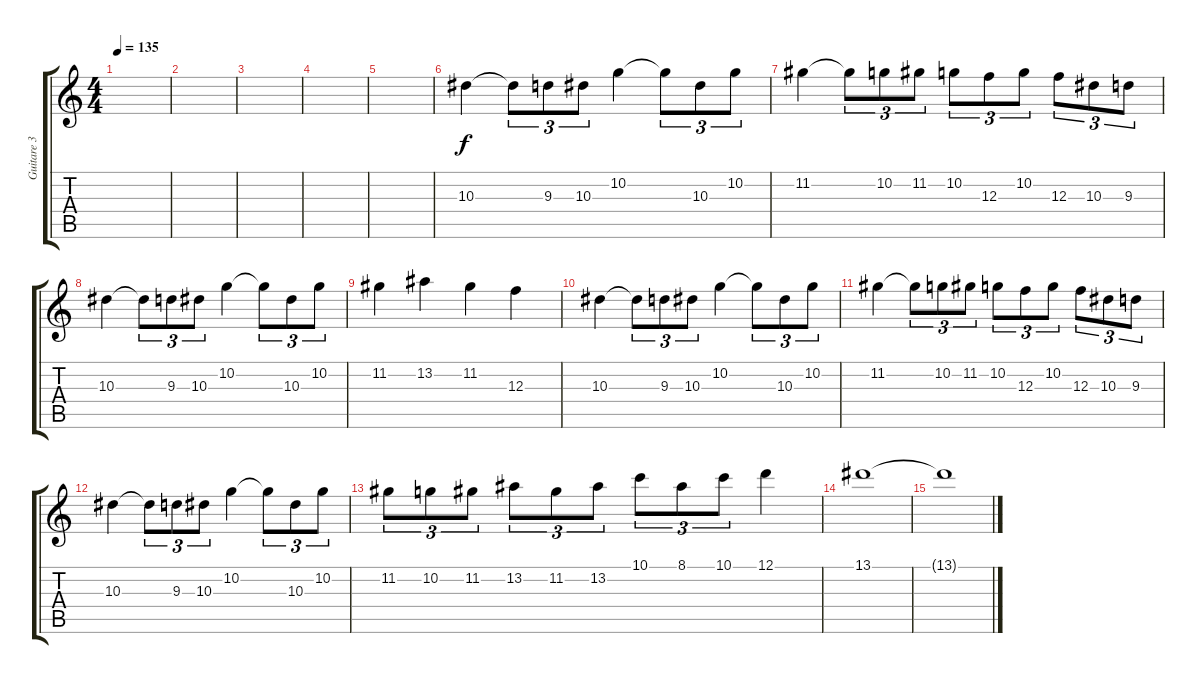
\track ("Guitare 3" "Guitare 3") {instrument distortionguitar}
\staff {score tabs}
\tuning (D4 A3 F3 C3 G2 D2) {hide}
\ts (4 4)
\tempo 135
\clef g2
\ks c
|
|
|
|
|
10.3.4 10.3{t}.8{tu (3 2)} 9.3.8{tu (3 2)} 10.3.8{tu (3 2)} 10.2.4 10.2{t}.8{tu (3 2)} 10.3.8{tu (3 2)} 10.2.8{tu (3 2)} |
11.2.4 11.2{t}.8{tu (3 2)} 10.2.8{tu (3 2)} 11.2.8{tu (3 2)} 10.2.8{tu (3 2)} 12.3.8{tu (3 2)} 10.2.8{tu (3 2)} 12.3.8{tu (3 2)} 10.3.8{tu (3 2)} 9.3.8{tu (3 2)} |
10.3.4 10.3{t}.8{tu (3 2)} 9.3.8{tu (3 2)} 10.3.8{tu (3 2)} 10.2.4 10.2{t}.8{tu (3 2)} 10.3.8{tu (3 2)} 10.2.8{tu (3 2)} |
11.2.4 13.2.4 11.2.4 12.3.4 |
10.3.4 10.3{t}.8{tu (3 2)} 9.3.8{tu (3 2)} 10.3.8{tu (3 2)} 10.2.4 10.2{t}.8{tu (3 2)} 10.3.8{tu (3 2)} 10.2.8{tu (3 2)} |
11.2.4 11.2{t}.8{tu (3 2)} 10.2.8{tu (3 2)} 11.2.8{tu (3 2)} 10.2.8{tu (3 2)} 12.3.8{tu (3 2)} 10.2.8{tu (3 2)} 12.3.8{tu (3 2)} 10.3.8{tu (3 2)} 9.3.8{tu (3 2)} |
10.3.4 10.3{t}.8{tu (3 2)} 9.3.8{tu (3 2)} 10.3.8{tu (3 2)} 10.2.4 10.2{t}.8{tu (3 2)} 10.3.8{tu (3 2)} 10.2.8{tu (3 2)} |
11.2.8{tu (3 2)} 10.2.8{tu (3 2)} 11.2.8{tu (3 2)} 13.2.8{tu (3 2)} 11.2.8{tu (3 2)} 13.2.8{tu (3 2)} 10.1.8{tu (3 2)} 8.1.8{tu (3 2)} 10.1.8{tu (3 2)} 12.1.4 |
13.1.1 |
13.1{t}.1
